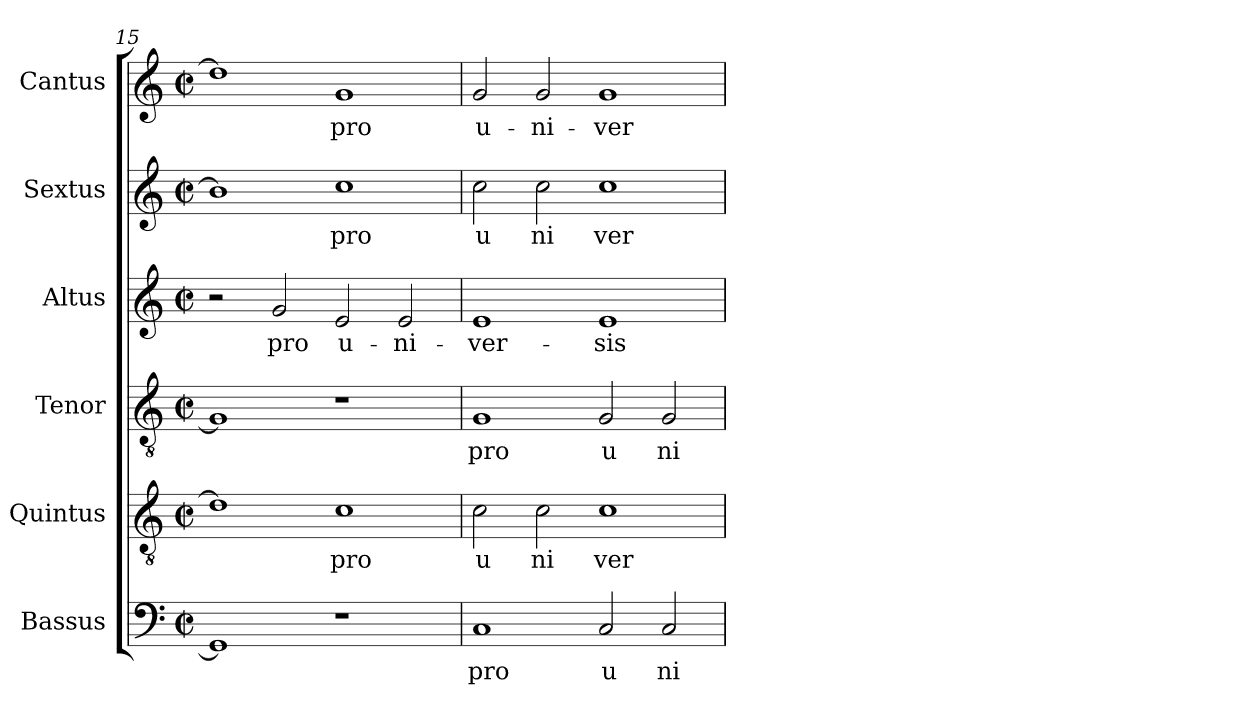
**kern	**text	**kern	**text	**kern	**text	**kern	**text	**kern	**text	**kern	**text
*part6	*part6	*part5	*part5	*part4	*part4	*part3	*part3	*part2	*part2	*part1	*part1
*staff6	*staff6	*staff5	*staff5	*staff4	*staff4	*staff3	*staff3	*staff2	*staff2	*staff1	*staff1
*I"Bassus	*	*I"Quintus	*	*I"Tenor	*	*I"Altus	*	*I"Sextus	*	*I"Cantus	*
*clefF4	*	*clefGv2	*	*clefGv2	*	*clefG2	*	*clefG2	*	*clefG2	*
*k[]	*	*k[]	*	*k[]	*	*k[]	*	*k[]	*	*k[]	*
*C:	*	*C:	*	*C:	*	*C:	*	*C:	*	*C:	*
*M2/2	*	*M2/2	*	*M2/2	*	*M2/2	*	*M2/2	*	*M2/2	*
*met(c|)	*	*met(c|)	*	*met(c|)	*	*met(c|)	*	*met(c|)	*	*met(c|)	*
=15	=15	=15	=15	=15	=15	=15	=15	=15	=15	=15	=15
!	!LO:LY:b:cj	!	!LO:LY:b:cj	!	!LO:LY:b:cj	!	!	!	!LO:LY:b:cj	!	!LO:LY:b:cj
1GG]	.	1d]	.	1G]	.	2r	.	1b]	.	1dd]	.
!	!	!	!	!	!	!	!LO:LY:b:cj	!	!	!	!
.	.	.	.	.	.	2g/	pro	.	.	.	.
!	!	!	!LO:LY:b:cj	!	!	!	!LO:LY:b:cj	!	!LO:LY:b:cj	!	!LO:LY:b:cj
1r	.	1c	pro	1r	.	2e/	u-	1cc	pro	1g	pro
!	!	!	!	!	!	!	!LO:LY:b:cj	!	!	!	!
.	.	.	.	.	.	2e/	-ni-	.	.	.	.
=16	=16	=16	=16	=16	=16	=16	=16	=16	=16	=16	=16
!	!LO:LY:b:cj	!	!LO:LY:b:cj	!	!LO:LY:b:cj	!	!LO:LY:b:cj	!	!LO:LY:b:cj	!	!LO:LY:b:cj
1C	pro	2c\	u	1G	pro	1e	-ver-	2cc\	u	2g/	u-
!	!	!	!LO:LY:b:cj	!	!	!	!	!	!LO:LY:b:cj	!	!LO:LY:b:cj
.	.	2c\	ni	.	.	.	.	2cc\	ni	2g/	-ni-
!	!LO:LY:b:cj	!	!LO:LY:b:cj	!	!LO:LY:b:cj	!	!LO:LY:b:cj	!	!LO:LY:b:cj	!	!LO:LY:b:cj
2C/	u	1c	ver	2G/	u	1e	-sis	1cc	ver	1g	-ver-
!	!LO:LY:b:cj	!	!	!	!LO:LY:b:cj	!	!	!	!	!	!
2C/	ni	.	.	2G/	ni	.	.	.	.	.	.
=	=	=	=	=	=	=	=	=	=	=	=
*-	*-	*-	*-	*-	*-	*-	*-	*-	*-	*-	*-
